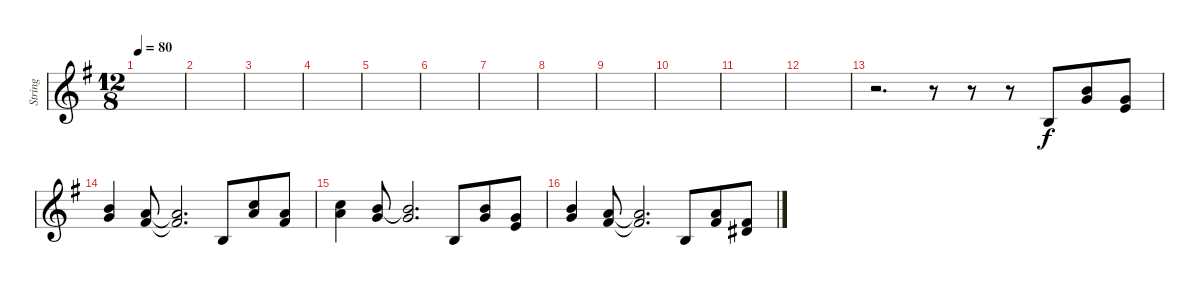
\track ("String" "String") {instrument stringensemble1}
\staff {score}
\tuning (E4 B3 G3 D3 A2 E2) {hide}
\ts (12 8)
\tempo 80
\clef g2
\ks g
|
|
|
|
|
|
|
|
|
|
|
|
r.2{d} r.8 r.8 r.8 0.2.8 (3.1 12.2).8 (0.1 8.2).8 |
(3.1 12.2).4 (2.1 10.2).8 (2.1{t} 10.2{t}).2{d} 0.2.8 (5.1 13.2).8 (2.1 10.2).8 |
(5.1 13.2).4 (3.1 12.2).8 (3.1 12.2{t}).2{d} 0.2.8 (3.1 12.2).8 (0.1 8.2).8 |
(3.1 12.2).4 (2.1 10.2).8 (2.1{t} 10.2{t}).2{d} 0.2.8 (2.1 10.2).8 (2.1 4.2).8
